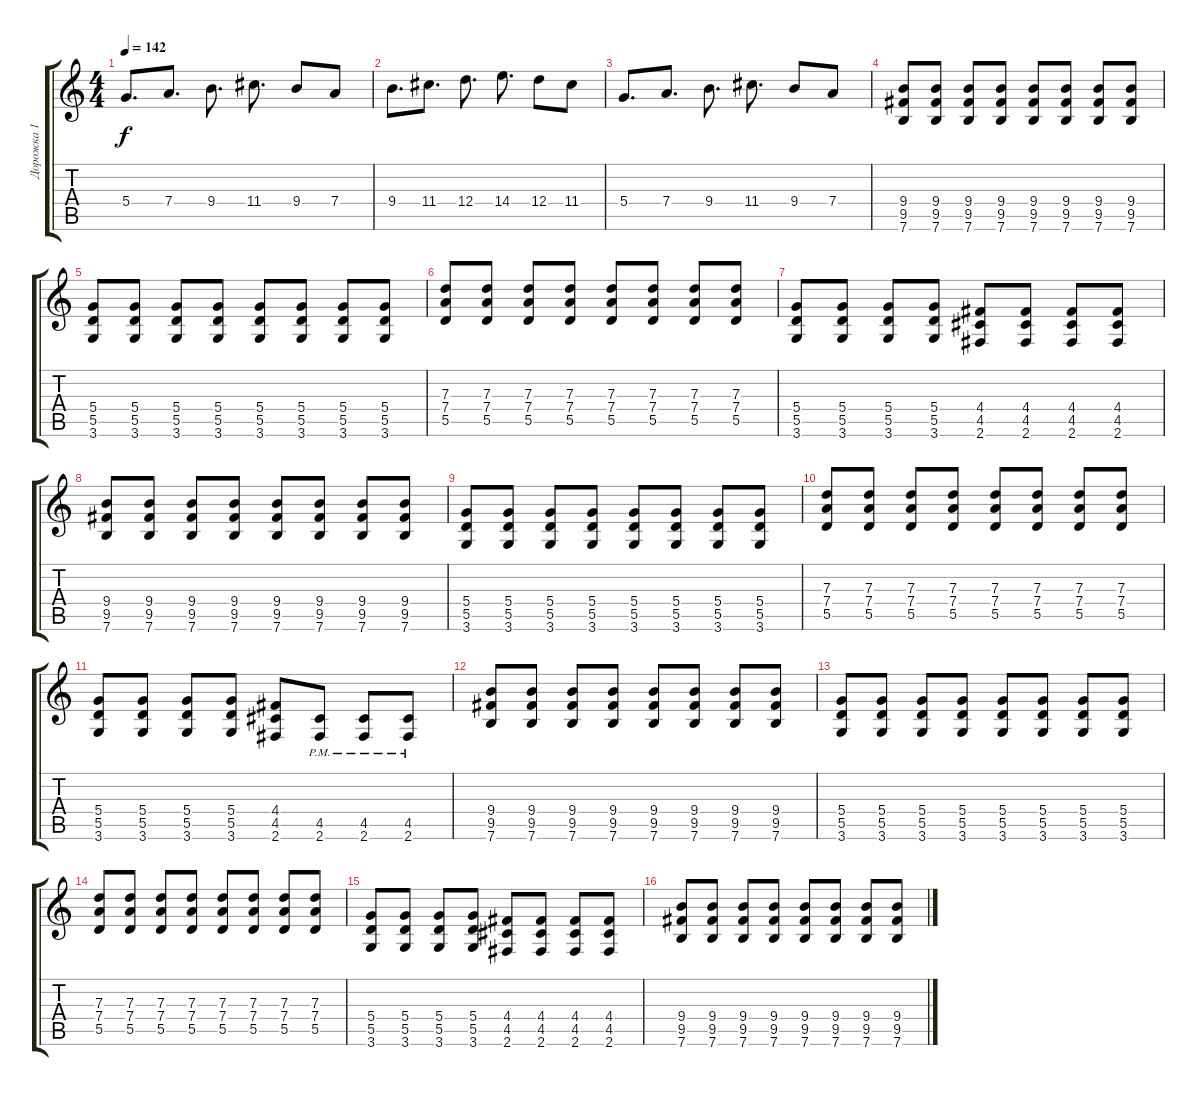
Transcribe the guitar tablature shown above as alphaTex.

\track ("Дорожка 1" "Дорожка 1") {instrument distortionguitar}
\staff {score tabs}
\tuning (E4 B3 G3 D3 A2 E2) {hide}
\ts (4 4)
\tempo 142
\clef g2
\ks c
5.4.8{d dy f} 7.4.8{d} 9.4.8{d} 11.4.8{d} 9.4.8 7.4.8 |
9.4.8{d} 11.4.8{d} 12.4.8{d} 14.4.8{d} 12.4.8 11.4.8 |
5.4.8{d} 7.4.8{d} 9.4.8{d} 11.4.8{d} 9.4.8 7.4.8 |
(9.4 9.5 7.6).8 (9.4 9.5 7.6).8 (9.4 9.5 7.6).8 (9.4 9.5 7.6).8 (9.4 9.5 7.6).8 (9.4 9.5 7.6).8 (9.4 9.5 7.6).8 (9.4 9.5 7.6).8 |
(5.4 5.5 3.6).8 (5.4 5.5 3.6).8 (5.4 5.5 3.6).8 (5.4 5.5 3.6).8 (5.4 5.5 3.6).8 (5.4 5.5 3.6).8 (5.4 5.5 3.6).8 (5.4 5.5 3.6).8 |
(7.3 7.4 5.5).8 (7.3 7.4 5.5).8 (7.3 7.4 5.5).8 (7.3 7.4 5.5).8 (7.3 7.4 5.5).8 (7.3 7.4 5.5).8 (7.3 7.4 5.5).8 (7.3 7.4 5.5).8 |
(5.4 5.5 3.6).8 (5.4 5.5 3.6).8 (5.4 5.5 3.6).8 (5.4 5.5 3.6).8 (4.4 4.5 2.6).8 (4.4 4.5 2.6).8 (4.4 4.5 2.6).8 (4.4 4.5 2.6).8 |
(9.4 9.5 7.6).8 (9.4 9.5 7.6).8 (9.4 9.5 7.6).8 (9.4 9.5 7.6).8 (9.4 9.5 7.6).8 (9.4 9.5 7.6).8 (9.4 9.5 7.6).8 (9.4 9.5 7.6).8 |
(5.4 5.5 3.6).8 (5.4 5.5 3.6).8 (5.4 5.5 3.6).8 (5.4 5.5 3.6).8 (5.4 5.5 3.6).8 (5.4 5.5 3.6).8 (5.4 5.5 3.6).8 (5.4 5.5 3.6).8 |
(7.3 7.4 5.5).8 (7.3 7.4 5.5).8 (7.3 7.4 5.5).8 (7.3 7.4 5.5).8 (7.3 7.4 5.5).8 (7.3 7.4 5.5).8 (7.3 7.4 5.5).8 (7.3 7.4 5.5).8 |
(5.4 5.5 3.6).8 (5.4 5.5 3.6).8 (5.4 5.5 3.6).8 (5.4 5.5 3.6).8 (4.4 4.5 2.6).8 (4.5{pm} 2.6{pm}).8 (4.5{pm} 2.6{pm}).8 (4.5{pm} 2.6{pm}).8 |
(9.4 9.5 7.6).8 (9.4 9.5 7.6).8 (9.4 9.5 7.6).8 (9.4 9.5 7.6).8 (9.4 9.5 7.6).8 (9.4 9.5 7.6).8 (9.4 9.5 7.6).8 (9.4 9.5 7.6).8 |
(5.4 5.5 3.6).8 (5.4 5.5 3.6).8 (5.4 5.5 3.6).8 (5.4 5.5 3.6).8 (5.4 5.5 3.6).8 (5.4 5.5 3.6).8 (5.4 5.5 3.6).8 (5.4 5.5 3.6).8 |
(7.3 7.4 5.5).8 (7.3 7.4 5.5).8 (7.3 7.4 5.5).8 (7.3 7.4 5.5).8 (7.3 7.4 5.5).8 (7.3 7.4 5.5).8 (7.3 7.4 5.5).8 (7.3 7.4 5.5).8 |
(5.4 5.5 3.6).8 (5.4 5.5 3.6).8 (5.4 5.5 3.6).8 (5.4 5.5 3.6).8 (4.4 4.5 2.6).8 (4.4 4.5 2.6).8 (4.4 4.5 2.6).8 (4.4 4.5 2.6).8 |
(9.4 9.5 7.6).8 (9.4 9.5 7.6).8 (9.4 9.5 7.6).8 (9.4 9.5 7.6).8 (9.4 9.5 7.6).8 (9.4 9.5 7.6).8 (9.4 9.5 7.6).8 (9.4 9.5 7.6).8
